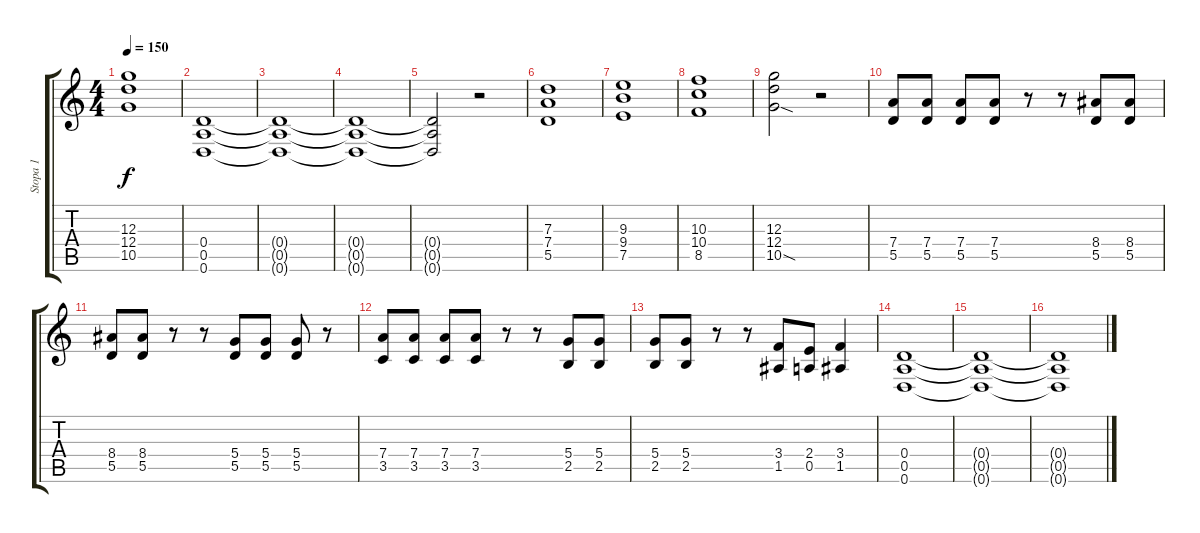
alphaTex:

\track ("Stopa 1" "Stopa 1") {instrument distortionguitar}
\staff {score tabs}
\tuning (E4 B3 G3 D3 A2 D2) {hide}
\ts (4 4)
\tempo 150
\clef g2
\ks c
(12.3 12.4 10.5).1{dy f} |
(0.4 0.5 0.6).1 |
(0.4{t} 0.5{t} 0.6{t}).1 |
(0.4{t} 0.5{t} 0.6{t}).1 |
(0.4{t} 0.5{t} 0.6{t}).2 r.2 |
(7.3 7.4 5.5).1 |
(9.3 9.4 7.5).1 |
(10.3 10.4 8.5).1 |
(12.3 12.4 10.5{sod}).2 r.2 |
(7.4 5.5).8 (7.4 5.5).8 (7.4 5.5).8 (7.4 5.5).8 r.8 r.8 (8.4 5.5).8 (8.4 5.5).8 |
(8.4 5.5).8 (8.4 5.5).8 r.8 r.8 (5.4 5.5).8 (5.4 5.5).8 (5.4 5.5).8 r.8 |
(7.4 3.5).8 (7.4 3.5).8 (7.4 3.5).8 (7.4 3.5).8 r.8 r.8 (5.4 2.5).8 (5.4 2.5).8 |
(5.4 2.5).8 (5.4 2.5).8 r.8 r.8 (3.4 1.5).8 (2.4 0.5).8 (3.4 1.5).4 |
(0.4 0.5 0.6).1 |
(0.4{t} 0.5{t} 0.6{t}).1 |
(0.4{t} 0.5{t} 0.6{t}).1
